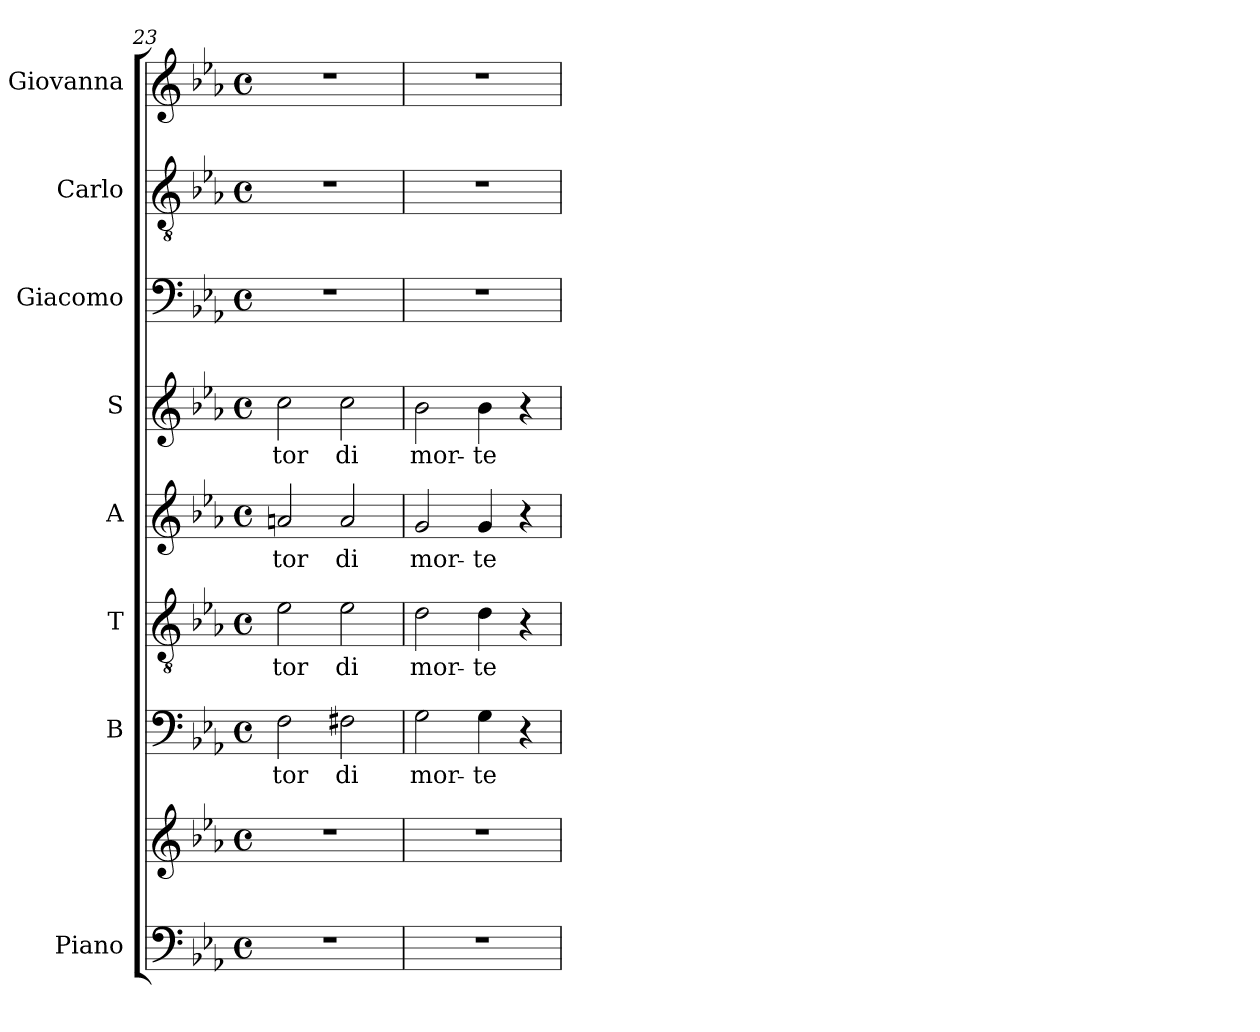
**kern	**kern	**kern	**text	**kern	**text	**kern	**text	**kern	**text	**kern	**kern	**kern
*part8	*part8	*part7	*part7	*part6	*part6	*part5	*part5	*part4	*part4	*part3	*part2	*part1
*staff9	*staff8	*staff7	*staff7	*staff6	*staff6	*staff5	*staff5	*staff4	*staff4	*staff3	*staff2	*staff1
*I"Piano	*	*I"B	*	*I"T	*	*I"A	*	*I"S	*	*I"Giacomo	*I"Carlo	*I"Giovanna
*I'Pno	*	*I'B	*	*I'T	*	*I'A	*	*I'S	*	*	*	*I'V
!!LO:PB:g=z
*clefF4	*clefG2	*clefF4	*	*clefGv2	*	*clefG2	*	*clefG2	*	*clefF4	*clefGv2	*clefG2
*k[b-e-a-]	*k[b-e-a-]	*k[b-e-a-]	*	*k[b-e-a-]	*	*k[b-e-a-]	*	*k[b-e-a-]	*	*k[b-e-a-]	*k[b-e-a-]	*k[b-e-a-]
*M4/4	*M4/4	*M4/4	*	*M4/4	*	*M4/4	*	*M4/4	*	*M4/4	*M4/4	*M4/4
*met(c)	*met(c)	*met(c)	*	*met(c)	*	*met(c)	*	*met(c)	*	*met(c)	*met(c)	*met(c)
=23	=23	=23	=23	=23	=23	=23	=23	=23	=23	=23	=23	=23
!	!	!	!LO:LY:b	!	!LO:LY:b	!	!LO:LY:b	!	!LO:LY:b	!	!	!
1r	1r	2F\	-tor	2e-\	-tor	2an/	-tor	2cc\	-tor	1r	1r	1r
!	!	!	!LO:LY:b	!	!LO:LY:b	!	!LO:LY:b	!	!LO:LY:b	!	!	!
.	.	2F#X\	di	2e-\	di	2a/	di	2cc\	di	.	.	.
=24	=24	=24	=24	=24	=24	=24	=24	=24	=24	=24	=24	=24
!	!	!	!LO:LY:b	!	!LO:LY:b	!	!LO:LY:b	!	!LO:LY:b	!	!	!
1r	1r	2G\	mor-	2d\	mor-	2g/	mor-	2b-\	mor-	1r	1r	1r
!	!	!	!LO:LY:b	!	!LO:LY:b	!	!LO:LY:b	!	!LO:LY:b	!	!	!
.	.	4G\	-te	4d\	-te	4g/	-te	4b-\	-te	.	.	.
.	.	4r	.	4r	.	4r	.	4r	.	.	.	.
=	=	=	=	=	=	=	=	=	=	=	=	=
*-	*-	*-	*-	*-	*-	*-	*-	*-	*-	*-	*-	*-
